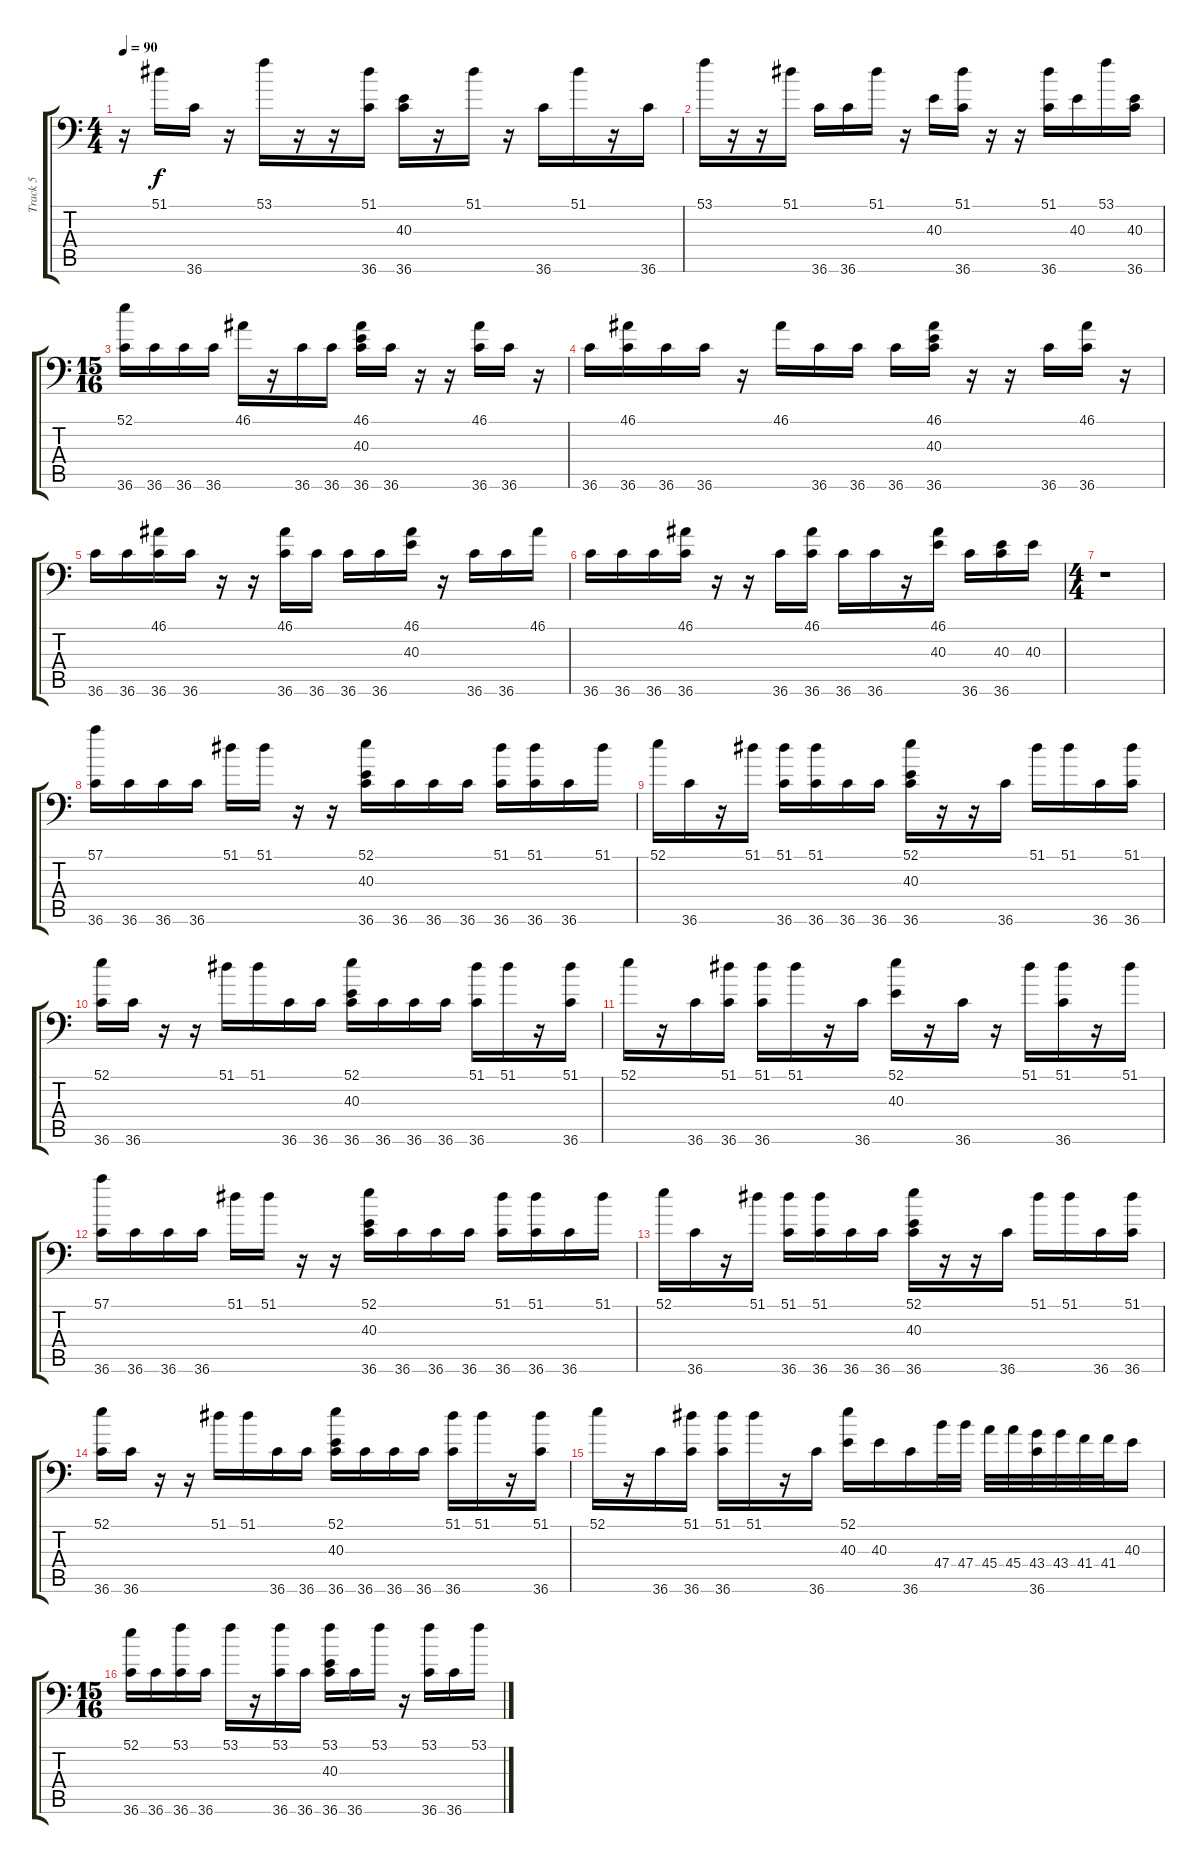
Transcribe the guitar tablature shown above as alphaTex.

\track ("Track 5" "Track 5") {instrument acousticgrandpiano}
\staff {score tabs}
\tuning (C-1 C-1 C-1 C-1 C-1 C-1) {hide}
\ts (4 4)
\tempo 90
\clef f4
\ks c
r.16{dy f} 51.1.16 36.6.16 r.16 53.1.16 r.16 r.16 (51.1 36.6).16 (40.3 36.6).16 r.16 51.1.16 r.16 36.6.16 51.1.16 r.16 36.6.16 |
53.1.16 r.16 r.16 51.1.16 36.6.16 36.6.16 51.1.16 r.16 40.3.16 (51.1 36.6).16 r.16 r.16 (51.1 36.6).16 40.3.16 53.1.16 (40.3 36.6).16 |
\ts (15 16)
(52.1 36.6).16 36.6.16 36.6.16 36.6.16 46.1.16 r.16 36.6.16 36.6.16 (46.1 40.3 36.6).16 36.6.16 r.16 r.16 (46.1 36.6).16 36.6.16 r.16 |
36.6.16 (46.1 36.6).16 36.6.16 36.6.16 r.16 46.1.16 36.6.16 36.6.16 36.6.16 (46.1 40.3 36.6).16 r.16 r.16 36.6.16 (46.1 36.6).16 r.16 |
36.6.16 36.6.16 (46.1 36.6).16 36.6.16 r.16 r.16 (46.1 36.6).16 36.6.16 36.6.16 36.6.16 (46.1 40.3).16 r.16 36.6.16 36.6.16 46.1.16 |
36.6.16 36.6.16 36.6.16 (46.1 36.6).16 r.16 r.16 36.6.16 (46.1 36.6).16 36.6.16 36.6.16 r.16 (46.1 40.3).16 36.6.16 (40.3 36.6).16 40.3.16 |
\ts (4 4)
r.1 |
(57.1 36.6).16 36.6.16 36.6.16 36.6.16 51.1.16 51.1.16 r.16 r.16 (52.1 40.3 36.6).16 36.6.16 36.6.16 36.6.16 (51.1 36.6).16 (51.1 36.6).16 36.6.16 51.1.16 |
52.1.16 36.6.16 r.16 51.1.16 (51.1 36.6).16 (51.1 36.6).16 36.6.16 36.6.16 (52.1 40.3 36.6).16 r.16 r.16 36.6.16 51.1.16 51.1.16 36.6.16 (51.1 36.6).16 |
(52.1 36.6).16 36.6.16 r.16 r.16 51.1.16 51.1.16 36.6.16 36.6.16 (52.1 40.3 36.6).16 36.6.16 36.6.16 36.6.16 (51.1 36.6).16 51.1.16 r.16 (51.1 36.6).16 |
52.1.16 r.16 36.6.16 (51.1 36.6).16 (51.1 36.6).16 51.1.16 r.16 36.6.16 (52.1 40.3).16 r.16 36.6.16 r.16 51.1.16 (51.1 36.6).16 r.16 51.1.16 |
(57.1 36.6).16 36.6.16 36.6.16 36.6.16 51.1.16 51.1.16 r.16 r.16 (52.1 40.3 36.6).16 36.6.16 36.6.16 36.6.16 (51.1 36.6).16 (51.1 36.6).16 36.6.16 51.1.16 |
52.1.16 36.6.16 r.16 51.1.16 (51.1 36.6).16 (51.1 36.6).16 36.6.16 36.6.16 (52.1 40.3 36.6).16 r.16 r.16 36.6.16 51.1.16 51.1.16 36.6.16 (51.1 36.6).16 |
(52.1 36.6).16 36.6.16 r.16 r.16 51.1.16 51.1.16 36.6.16 36.6.16 (52.1 40.3 36.6).16 36.6.16 36.6.16 36.6.16 (51.1 36.6).16 51.1.16 r.16 (51.1 36.6).16 |
52.1.16 r.16 36.6.16 (51.1 36.6).16 (51.1 36.6).16 51.1.16 r.16 36.6.16 (52.1 40.3).16 40.3.16 36.6.16 47.4.32 47.4.32 45.4.32 45.4.32 (43.4 36.6).32 43.4.32 41.4.32 41.4.32 40.3.16 |
\ts (15 16)
(52.1 36.6).16 36.6.16 (53.1 36.6).16 36.6.16 53.1.16 r.16 (53.1 36.6).16 36.6.16 (53.1 40.3 36.6).16 36.6.16 53.1.16 r.16 (53.1 36.6).16 36.6.16 53.1.16
